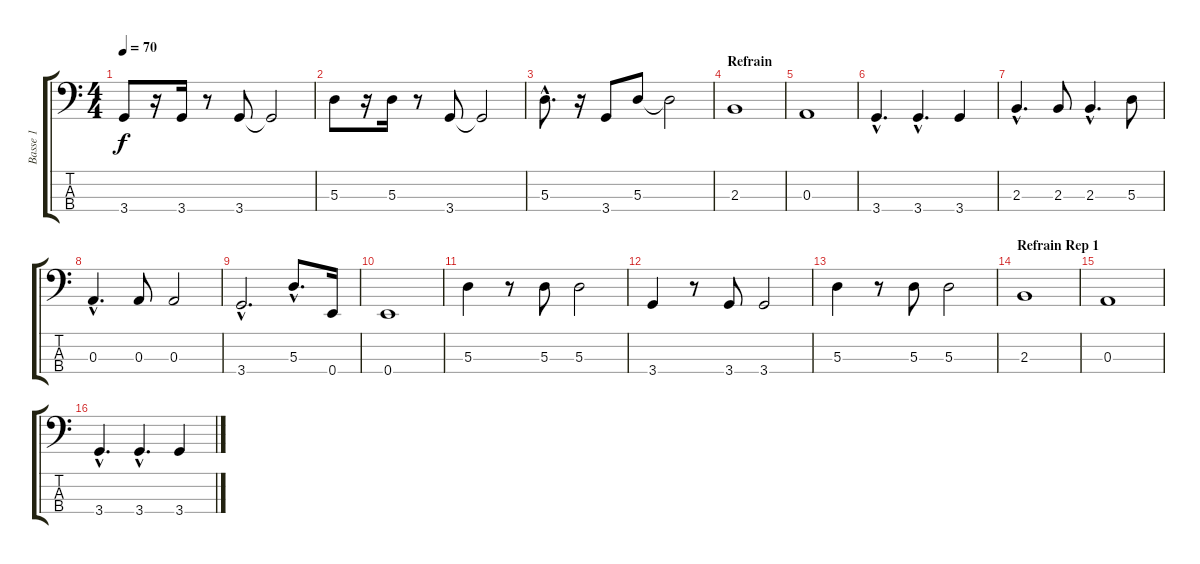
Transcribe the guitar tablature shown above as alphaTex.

\track ("Basse 1" "Basse 1") {instrument electricbassfinger}
\staff {score tabs}
\tuning (G2 D2 A1 E1) {hide}
\ts (4 4)
\tempo 70
\clef f4
\ks c
3.4.8{dy f} r.16 3.4.16 r.8 3.4.8 3.4{t}.2 |
5.3.8 r.16 5.3.16 r.8 3.4.8 3.4{t}.2 |
5.3{hac}.8{d} r.16 3.4.8 5.3.8 5.3{t}.2 |
\section ("" "Refrain")
2.3.1 |
0.3.1 |
3.4{hac}.4{d} 3.4{hac}.4{d} 3.4.4 |
2.3{hac}.4{d} 2.3.8 2.3{hac}.4{d} 5.3.8 |
0.3{hac}.4{d} 0.3.8 0.3.2 |
3.4{hac}.2{d} 5.3{hac}.8{d} 0.4.16 |
0.4.1 |
5.3.4 r.8 5.3.8 5.3.2 |
3.4.4 r.8 3.4.8 3.4.2 |
5.3.4 r.8 5.3.8 5.3.2 |
\section ("" "Refrain Rep 1")
2.3.1 |
0.3.1 |
3.4{hac}.4{d} 3.4{hac}.4{d} 3.4.4
